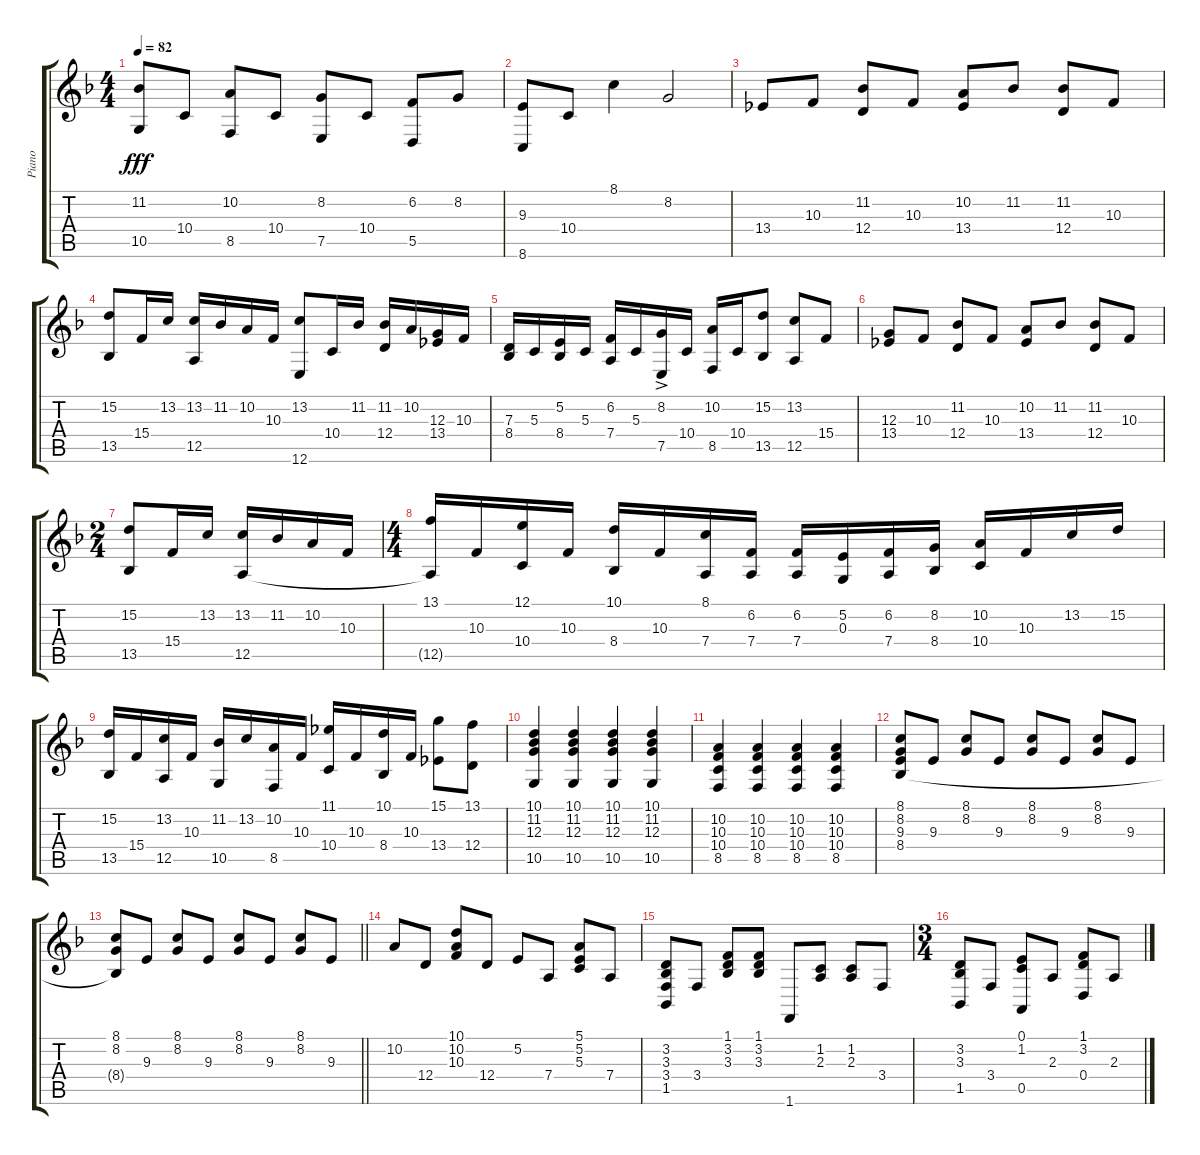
\track ("Piano" "Piano") {instrument acousticgrandpiano}
\staff {score tabs}
\tuning (E4 B3 G3 D3 A2 E2) {hide}
\ts (4 4)
\tempo 82
\clef g2
\ks f
(11.2 10.5).8{dy fff} 10.4.8 (10.2 8.5).8 10.4.8 (8.2 7.5).8 10.4.8 (6.2 5.5).8 8.2.8 |
(9.3 8.6).8 10.4.8 8.1.4 8.2.2 |
13.4.8 10.3.8 (11.2 12.4).8 10.3.8 (10.2 13.4).8 11.2.8 (11.2 12.4).8 10.3.8 |
(15.2 13.5).8 15.4.16 13.2.16 (13.2 12.5).16 11.2.16 10.2.16 10.3.16 (13.2 12.6).8 10.4.16 11.2.16 (11.2 12.4).16 10.2.16 (12.3 13.4).16 10.3.16 |
(7.3 8.4).16 5.3.16 (5.2 8.4).16 5.3.16 (6.2 7.4).16 5.3.16 (8.2 7.5{ac}).16 10.4.16 (10.2 8.5).16 10.4.16 (15.2 13.5).8 (13.2 12.5).8 15.4.8 |
(12.3 13.4).8 10.3.8 (11.2 12.4).8 10.3.8 (10.2 13.4).8 11.2.8 (11.2 12.4).8 10.3.8 |
\ts (2 4)
(15.2 13.5).8 15.4.16 13.2.16 (13.2 12.5).16 11.2.16 10.2.16 10.3.16 |
\ts (4 4)
(13.1 12.5{t}).16 10.3.16 (12.1 10.4).16 10.3.16 (10.1 8.4).16 10.3.16 (8.1 7.4).16 (6.2 7.4).16 (6.2 7.4).16 (5.2 0.3).16 (6.2 7.4).16 (8.2 8.4).16 (10.2 10.4).16 10.3.16 13.2.16 15.2.16 |
(15.2 13.5).16 15.4.16 (13.2 12.5).16 10.3.16 (11.2 10.5).16 13.2.16 (10.2 8.5).16 10.3.16 (11.1 10.4).16 10.3.16 (10.1 8.4).16 10.3.16 (15.1 13.4).8 (13.1 12.4).8 |
(10.1 11.2 12.3 10.5).4 (10.1 11.2 12.3 10.5).4 (10.1 11.2 12.3 10.5).4 (10.1 11.2 12.3 10.5).4 |
(10.2 10.3 10.4 8.5).4 (10.2 10.3 10.4 8.5).4 (10.2 10.3 10.4 8.5).4 (10.2 10.3 10.4 8.5).4 |
(8.1 8.2 9.3 8.4).8 9.3.8 (8.1 8.2).8 9.3.8 (8.1 8.2).8 9.3.8 (8.1 8.2).8 9.3.8 |
\barLineRight lightlight
(8.1 8.2 8.4{t}).8 9.3.8 (8.1 8.2).8 9.3.8 (8.1 8.2).8 9.3.8 (8.1 8.2).8 9.3.8 |
10.2.8 12.4.8 (10.1 10.2 10.3).8 12.4.8 5.2.8 7.4.8 (5.1 5.2 5.3).8 7.4.8 |
(3.2 3.3 3.4 1.5).8 3.4.8 (1.1 3.2 3.3).8 (1.1 3.2 3.3).8 1.6.8 (1.2 2.3).8 (1.2 2.3).8 3.4.8 |
\ts (3 4)
(3.2 3.3 1.5).8 3.4.8 (0.1 1.2 0.5).8 2.3.8 (1.1 3.2 0.4).8 2.3.8
